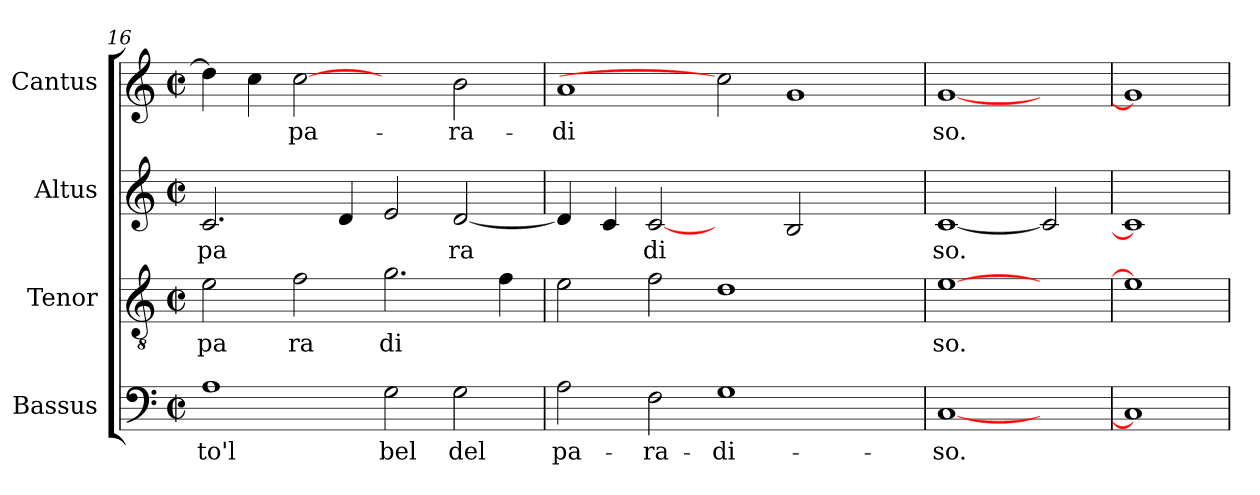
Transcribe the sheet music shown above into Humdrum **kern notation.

**kern	**text	**kern	**text	**kern	**text	**kern	**text
*part4	*part4	*part3	*part3	*part2	*part2	*part1	*part1
*staff4	*staff4	*staff3	*staff3	*staff2	*staff2	*staff1	*staff1
*I"Bassus	*	*I"Tenor	*	*I"Altus	*	*I"Cantus	*
*clefF4	*	*clefGv2	*	*clefG2	*	*clefG2	*
*k[]	*	*k[]	*	*k[]	*	*k[]	*
*C:	*	*C:	*	*C:	*	*C:	*
*M2/2	*	*M2/2	*	*M2/2	*	*M2/2	*
*met(c|)	*	*met(c|)	*	*met(c|)	*	*met(c|)	*
=16	=16	=16	=16	=16	=16	=16	=16
!	!LO:LY:b:cj	!	!LO:LY:b:cj	!	!LO:LY:b:cj	!	!LO:LY:b:cj
1A	-to'l	2e\	pa	2.c/	pa-	4dd\]	.
!	!	!	!	!	!	!	!LO:LY:b:cj
.	.	.	.	.	.	4cc\	.
!	!	!	!LO:LY:b:cj	!	!	!	!LO:LY:b:cj
.	.	2f\	ra	.	.	[2cc	pa-
!	!	!	!	!	!LO:LY:b:cj	!	!
.	.	.	.	4d/	--	.	.
!	!LO:LY:b:cj	!	!LO:LY:b:cj	!	!LO:LY:b:cj	!	!
2G\	bel	2.g\	di	2e/	--	2ryy	.
!	!LO:LY:b:cj	!	!	!	!LO:LY:b:cj	!	!LO:LY:b:cj
2G\	del	.	.	[<2d/	-ra-	2b\	-ra-
!	!	!	!LO:LY:b:cj	!	!	!	!
.	.	4f\	.	.	.	.	.
=17	=17	=17	=17	=17	=17	=17	=17
!	!LO:LY:b:cj	!	!LO:LY:b:cj	!	!LO:LY:b:cj	!	!LO:LY:b:cj
2A\	pa-	2e\	.	4d/]	--	1a	-di-
!	!	!	!	!	!LO:LY:b:cj	!	!
.	.	.	.	4c/	--	.	.
!	!LO:LY:b:cj	!	!LO:LY:b:cj	!	!LO:LY:b:cj	!	!
2F\	-ra-	2f\	.	[2c	-di-	.	.
!	!LO:LY:b:cj	!	!LO:LY:b:cj	!	!	!	!
1G	-di-	1d	.	2ryy	.	2cc]	.
!	!	!	!	!	!LO:LY:b:cj	!	!LO:LY:b:cj
.	.	.	.	2B/	--	1g	--
2ryy	.	2ryy	.	2ryy	.	.	.
=18	=18	=18	=18	=18	=18	=18	=18
!	!LO:LY:b:cj	!	!LO:LY:b:cj	!	!LO:LY:b:cj	!	!LO:LY:b:cj
[1C	-so.	[1e	so.	[1c	-so.	[1g	-so.
2ryy	.	2ryy	.	2c]	.	2ryy	.
=19	=19	=19	=19	=19	=19	=19	=19
1C]	.	1e]	.	1c]	.	1g]	.
=	=	=	=	=	=	=	=
*-	*-	*-	*-	*-	*-	*-	*-
